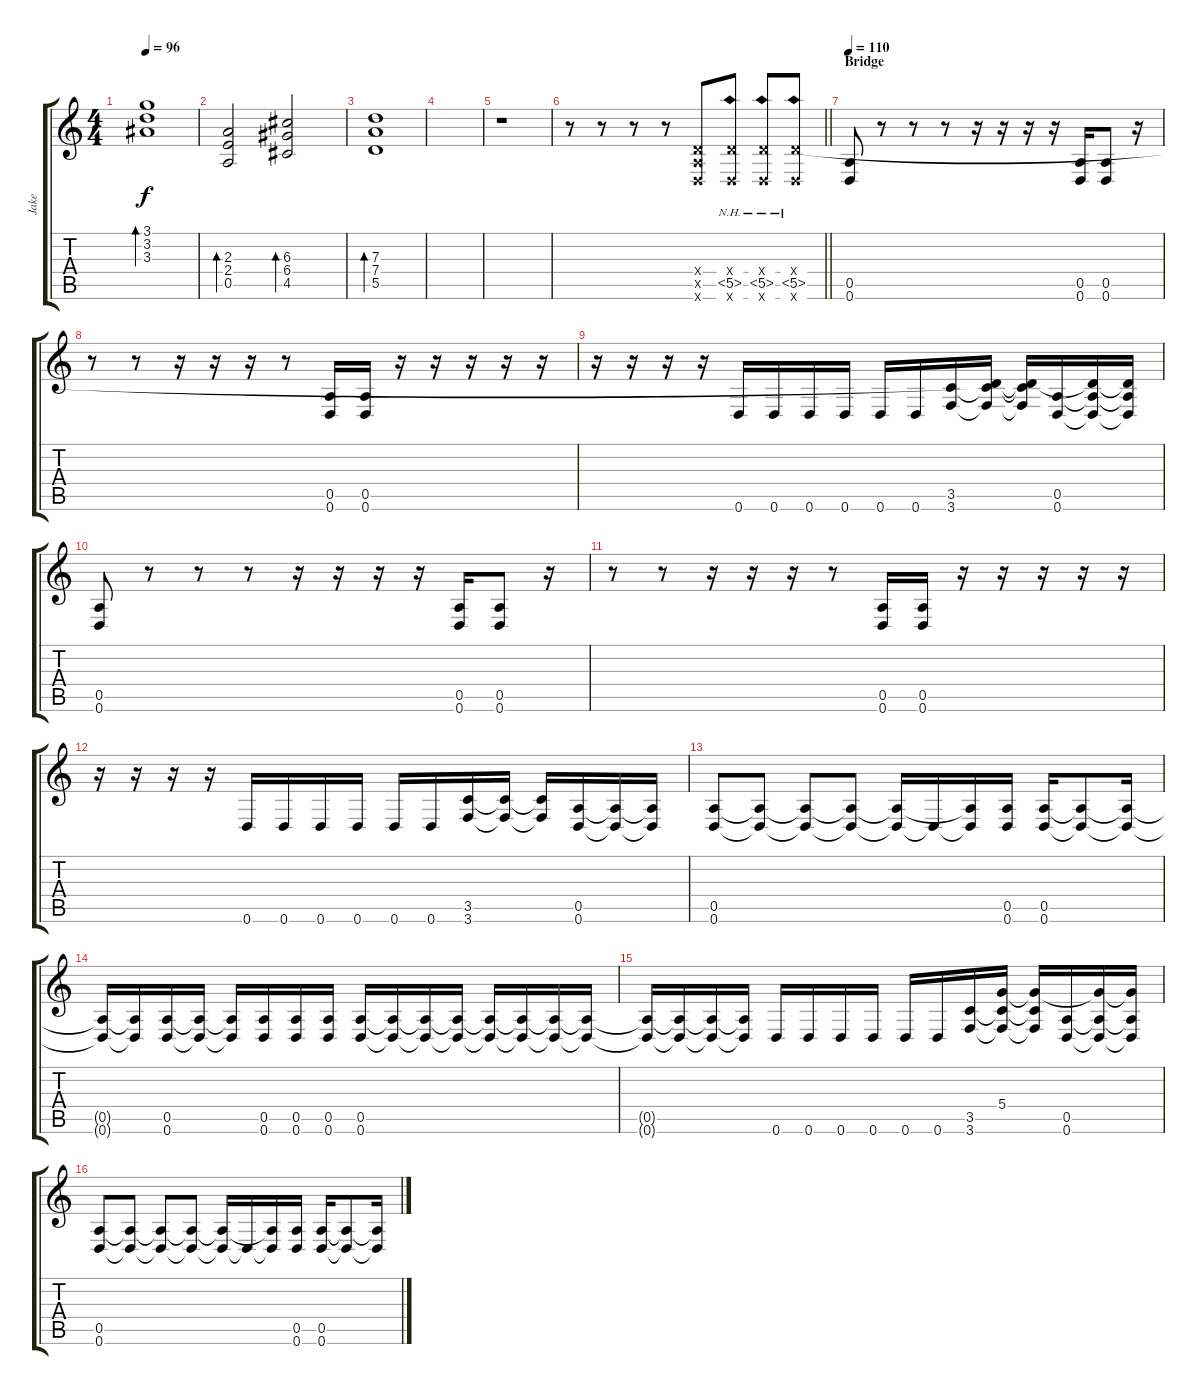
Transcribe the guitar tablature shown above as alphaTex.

\track ("Jake" "Jake") {instrument overdrivenguitar}
\staff {score tabs}
\tuning (E4 B3 G3 D3 A2 D2) {hide}
\ts (4 4)
\tempo 96
\clef g2
\ks c
(3.1 3.2 3.3).1{bd 240 dy f} |
(2.3 2.4 0.5).2{bd 240} (6.3 6.4 4.5).2{bd 240} |
(7.3 7.4 5.5).1{bd 240 volume 13} |
|
r.1 |
\barLineRight lightlight
r.8{instrument overdrivenguitar} r.8 r.8 r.8 (0.4{x} 0.5{x} 0.6{x}).8 (0.4{x} 5.5{nh} 0.6{x}).8 (0.4{x} 5.5{nh} 0.6{x}).8 (0.4{x} 5.5{nh} 0.6{x}).8 |
\section ("" "Bridge")
\tempo 110
(0.5 0.6).8{instrument distortionguitar} r.8 r.8 r.8 r.16 r.16 r.16 r.16 (0.5 0.6).16 (0.5 0.6).8 r.16 |
r.8 r.8 r.16 r.16 r.16 r.8 (0.5 0.6).16 (0.5 0.6).16 r.16 r.16 r.16 r.16 r.16 |
r.16 r.16 r.16 r.16 0.6.16 0.6.16 0.6.16 0.6.16 0.6.16 0.6.16 (3.5 3.6).16 (0.4{t} 3.5{t} 3.6{t}).16 (0.4{t} 3.5{t} 3.6{t}).16 (0.5 0.6).16 (0.4{t} 0.5{t} 0.6{t}).16 (0.4{t} 0.5{t} 0.6{t}).16 |
(0.5 0.6).8{instrument distortionguitar} r.8 r.8 r.8 r.16 r.16 r.16 r.16 (0.5 0.6).16 (0.5 0.6).8 r.16 |
r.8 r.8 r.16 r.16 r.16 r.8 (0.5 0.6).16 (0.5 0.6).16 r.16 r.16 r.16 r.16 r.16 |
r.16 r.16 r.16 r.16 0.6.16 0.6.16 0.6.16 0.6.16 0.6.16 0.6.16 (3.5 3.6).16 (3.5{t} 3.6{t}).16 (3.5{t} 3.6{t}).16 (0.5 0.6).16 (0.5{t} 0.6{t}).16 (0.5{t} 0.6{t}).16 |
(0.5 0.6).8 (0.5{t} 0.6{t}).8 (0.5{t} 0.6{t}).8 (0.5{t} 0.6{t}).8 (0.5{t} 0.6{t}).16 0.6{t}.16 (0.5{t} 0.6{t}).16 (0.5 0.6).16 (0.5 0.6).16 (0.5{t} 0.6{t}).8 (0.5{t} 0.6{t}).16 |
(0.5{t} 0.6{t}).16 (0.5{t} 0.6{t}).16 (0.5 0.6).16 (0.5{t} 0.6{t}).16 (0.5{t} 0.6{t}).16 (0.5 0.6).16 (0.5 0.6).16 (0.5 0.6).16 (0.5 0.6).16 (0.5{t} 0.6{t}).16 (0.5{t} 0.6{t}).16 (0.5{t} 0.6{t}).16 (0.5{t} 0.6{t}).16 (0.5{t} 0.6{t}).16 (0.5{t} 0.6{t}).16 (0.5{t} 0.6{t}).16 |
(0.5{t} 0.6{t}).16 (0.5{t} 0.6{t}).16 (0.5{t} 0.6{t}).16 (0.5{t} 0.6{t}).16 0.6.16 0.6.16 0.6.16 0.6.16 0.6.16 0.6.16 (3.5 3.6).16 (5.4 3.5{t} 3.6{t}).16 (5.4{t} 3.5{t} 3.6{t}).16 (0.5 0.6).16 (5.4{t} 0.5{t} 0.6{t}).16 (5.4{t} 0.5{t} 0.6{t}).16 |
(0.5 0.6).8 (0.5{t} 0.6{t}).8 (0.5{t} 0.6{t}).8 (0.5{t} 0.6{t}).8 (0.5{t} 0.6{t}).16 0.6{t}.16 (0.5{t} 0.6{t}).16 (0.5 0.6).16 (0.5 0.6).16 (0.5{t} 0.6{t}).8 (0.5{t} 0.6{t}).16
